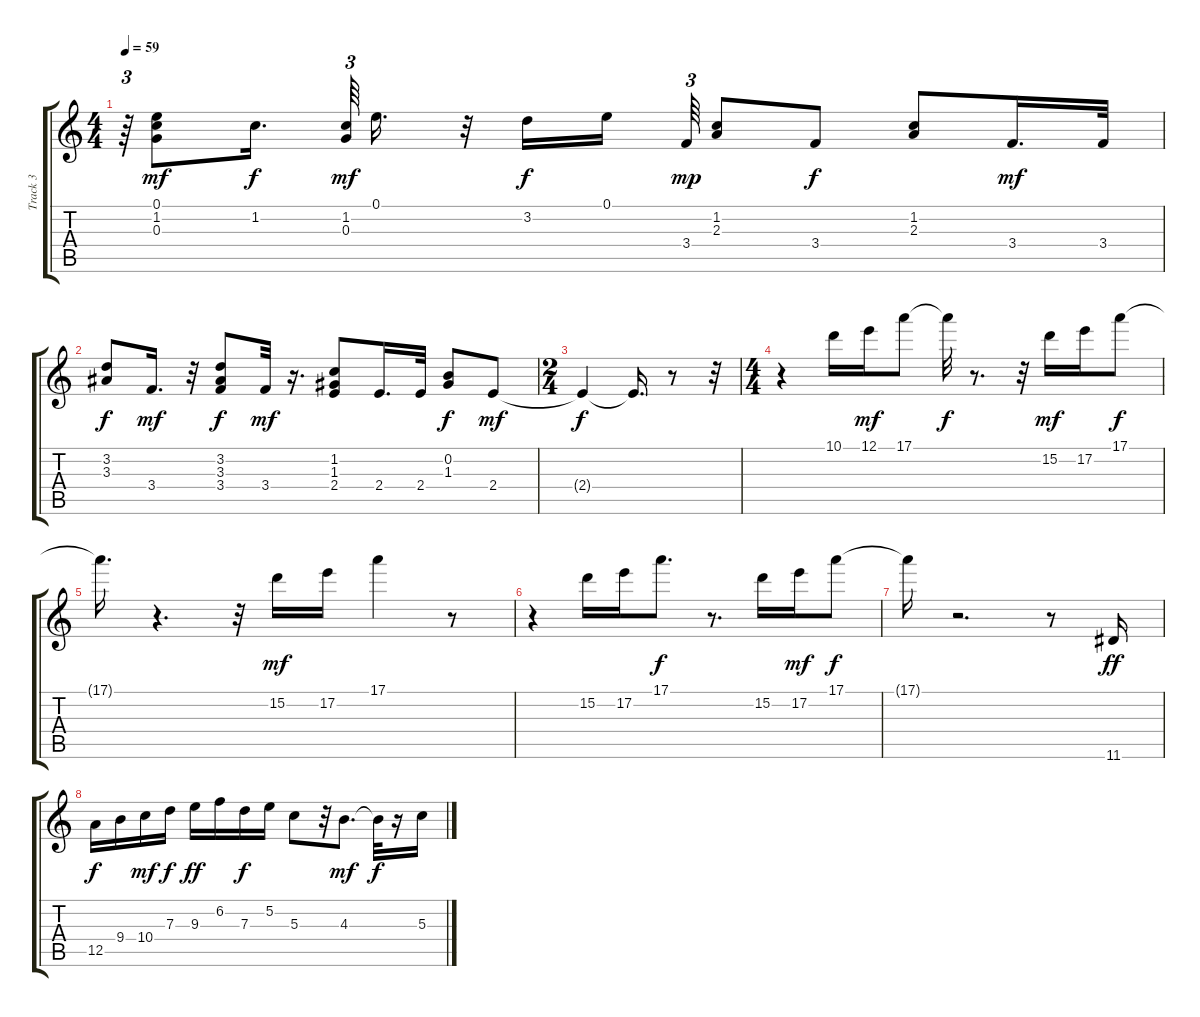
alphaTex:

\track ("Track 3" "Track 3") {instrument acousticguitarsteel}
\staff {score tabs}
\tuning (E4 B3 G3 D3 A2 E2) {hide}
\ts (4 4)
\tempo 59
\clef g2
\ks c
r.64{tu (3 2) dy f} (0.1 1.2 0.3).8{dy mf} 1.2.16{d dy f} (1.2 0.3).64{tu (3 2) dy mf} 0.1.16{d} r.32 3.2.16{dy f} 0.1.16 3.4.64{tu (3 2) dy mp} (1.2 2.3).8 3.4.8{dy f} (1.2 2.3).8 3.4.16{d dy mf} 3.4.32 |
(3.2 3.3).8{dy f} 3.4.16{d dy mf} r.32 (3.2 3.3 3.4).8{dy f} 3.4.32{dy mf} r.16{d} (1.2 1.3 2.4).8 2.4.16{d} 2.4.32 (0.2 1.3).8{dy f} 2.4.8{dy mf} |
\ts (2 4)
2.4{t}.4{dy f} 2.4{t}.16{d} r.8 r.32 |
\ts (4 4)
r.4 10.1.16 12.1.16{dy mf} 17.1.8 17.1{t}.32{dy f} r.8{d} r.32 15.2.16{dy mf} 17.2.16 17.1.8{dy f} |
17.1{t}.16{d} r.4{d} r.32 15.2.16{dy mf} 17.2.16 17.1.4 r.8 |
r.4 15.2.16 17.2.16 17.1.8{d dy f} r.8{d} 15.2.16 17.2.16{dy mf} 17.1.8{dy f} |
17.1{t}.16 r.2{d} r.8 11.6.16{dy ff balance 8} |
12.5.16{dy f} 9.4.16 10.4.16{dy mf} 7.3.16{dy f} 9.3.16{dy ff} 6.2.16 7.3.16{dy f} 5.2.16 5.3.8 r.32 4.3.8{d dy mf} 4.3{t}.32{dy f} r.16 5.3.16
